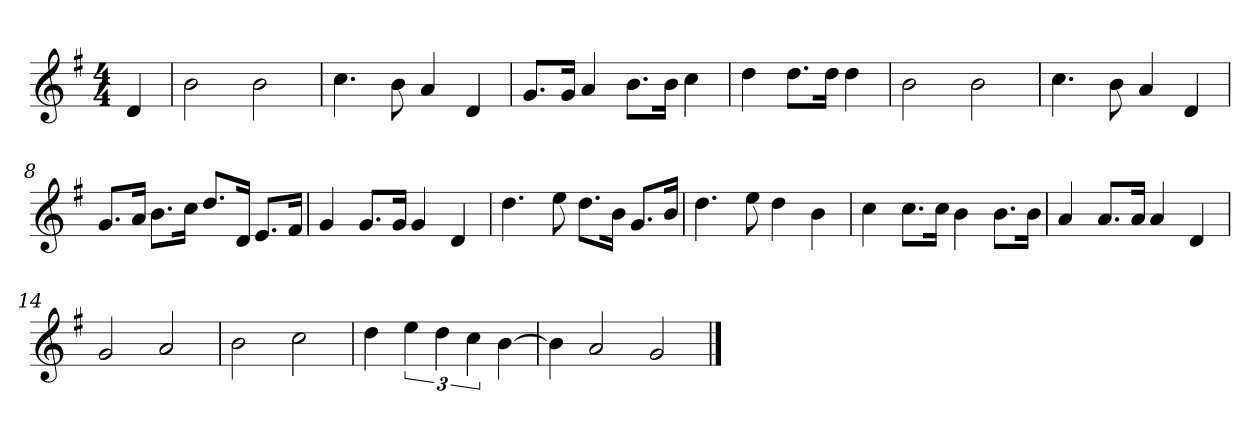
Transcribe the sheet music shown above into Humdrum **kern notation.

**kern
*part1
*staff1
*clefG2
*k[f#]
*G:
*M4/4
=1
4d
=2
2b
2b
=3
4.cc
8b
4a
4d
=4
8.g/L
16g/Jk
4a
8.b\L
16b\Jk
4cc
=5
4dd
8.dd\L
16dd\Jk
4dd
=6
2b
2b
=7
4.cc
8b
4a
4d
=8
8.g/L
16a/Jk
8.b\L
16cc\Jk
8.dd/L
16d/Jk
8.e/L
16f#/Jk
=9
4g
8.g/L
16g/Jk
4g
4d
=10
4.dd
8ee
8.dd\L
16b\Jk
8.g/L
16b/Jk
=11
4.dd
8ee
4dd
4b
=12
4cc
8.cc\L
16cc\Jk
4b
8.b\L
16b\Jk
=13
4a
8.a/L
16a/Jk
4a
4d
=14
2g
2a
=15
2b
2cc
=16
4dd
6ee
6dd
6cc
[4b
=17
4b]
2a
2g
==
*-
